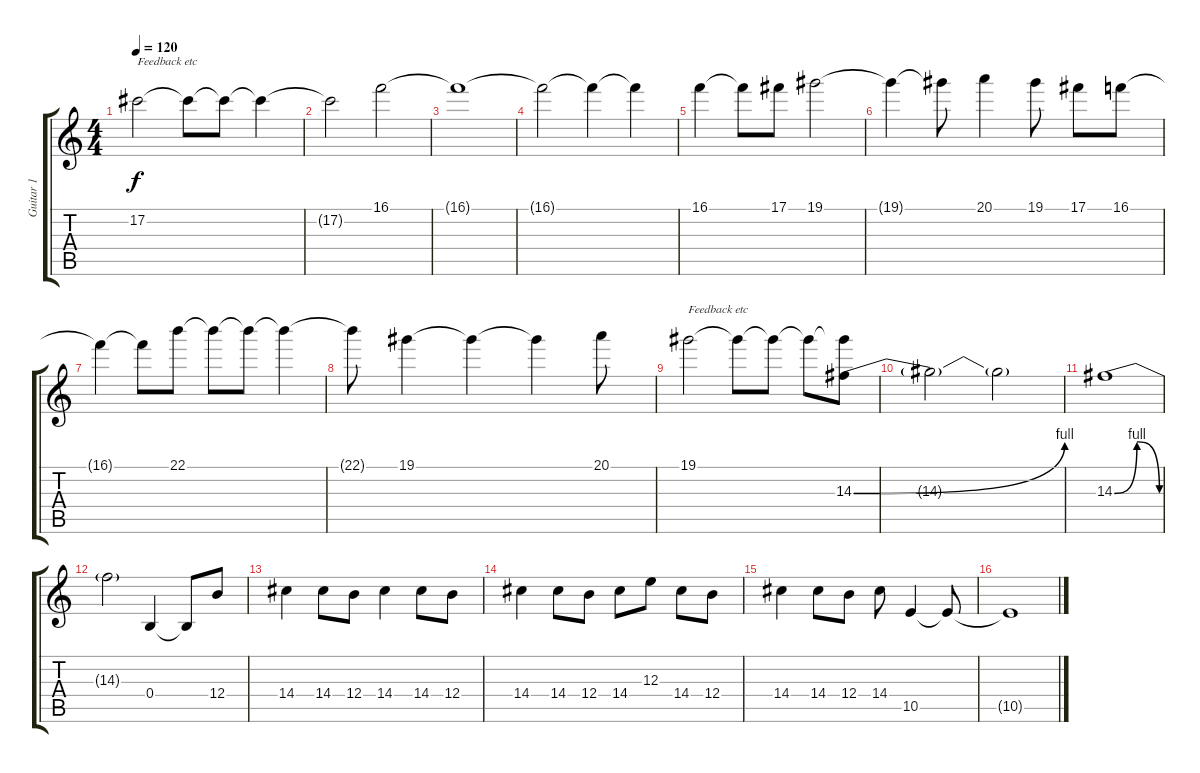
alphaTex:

\track ("Guitar 1" "Guitar 1") {instrument distortionguitar}
\staff {score tabs}
\tuning (Db4 Ab3 E3 B2 Gb2 Db2) {hide}
\ts (4 4)
\tempo 120
\clef g2
\ks c
17.2{t}.2{txt "Feedback etc" dy f} 17.2{t}.8 17.2{t}.8 17.2{t}.4 |
17.2{t}.2 16.1.2 |
16.1{t}.1 |
16.1{t}.2 16.1{t}.4 16.1{t}.4 |
16.1.4 16.1{t}.8 17.1.8 19.1.2 |
19.1{t}.4 19.1{t}.8 20.1.4 19.1.8 17.1.8 16.1.8 |
16.1{t}.4 16.1{t}.8 22.1.8 22.1{t}.8 22.1{t}.8 22.1{t}.4 |
22.1{t}.8 19.1.4 19.1{t}.4 19.1{t}.4 20.1.8 |
19.1.2{txt "Feedback etc"} 19.1{t}.8 19.1{t}.8 19.1{t}.8 (19.1{t} 14.3{be (bend 0 0 60 4)}).8{volume 8} |
14.3{t}.2 14.3{t}.2 |
14.3{be (bendrelease 0 0 30 4 30 4 60 0)}.1{volume 7} |
14.3{t}.2 0.4.4 0.4{t}.8 12.4.8{volume 10 instrument distortionguitar} |
14.4.4 14.4.8 12.4.8 14.4.4 14.4.8 12.4.8 |
14.4.4 14.4.8 12.4.8 14.4.8 12.3.8 14.4.8 12.4.8 |
14.4.4 14.4.8 12.4.8 14.4.8 10.5.4{volume 0} 10.5{t}.8 |
10.5{t}.1
